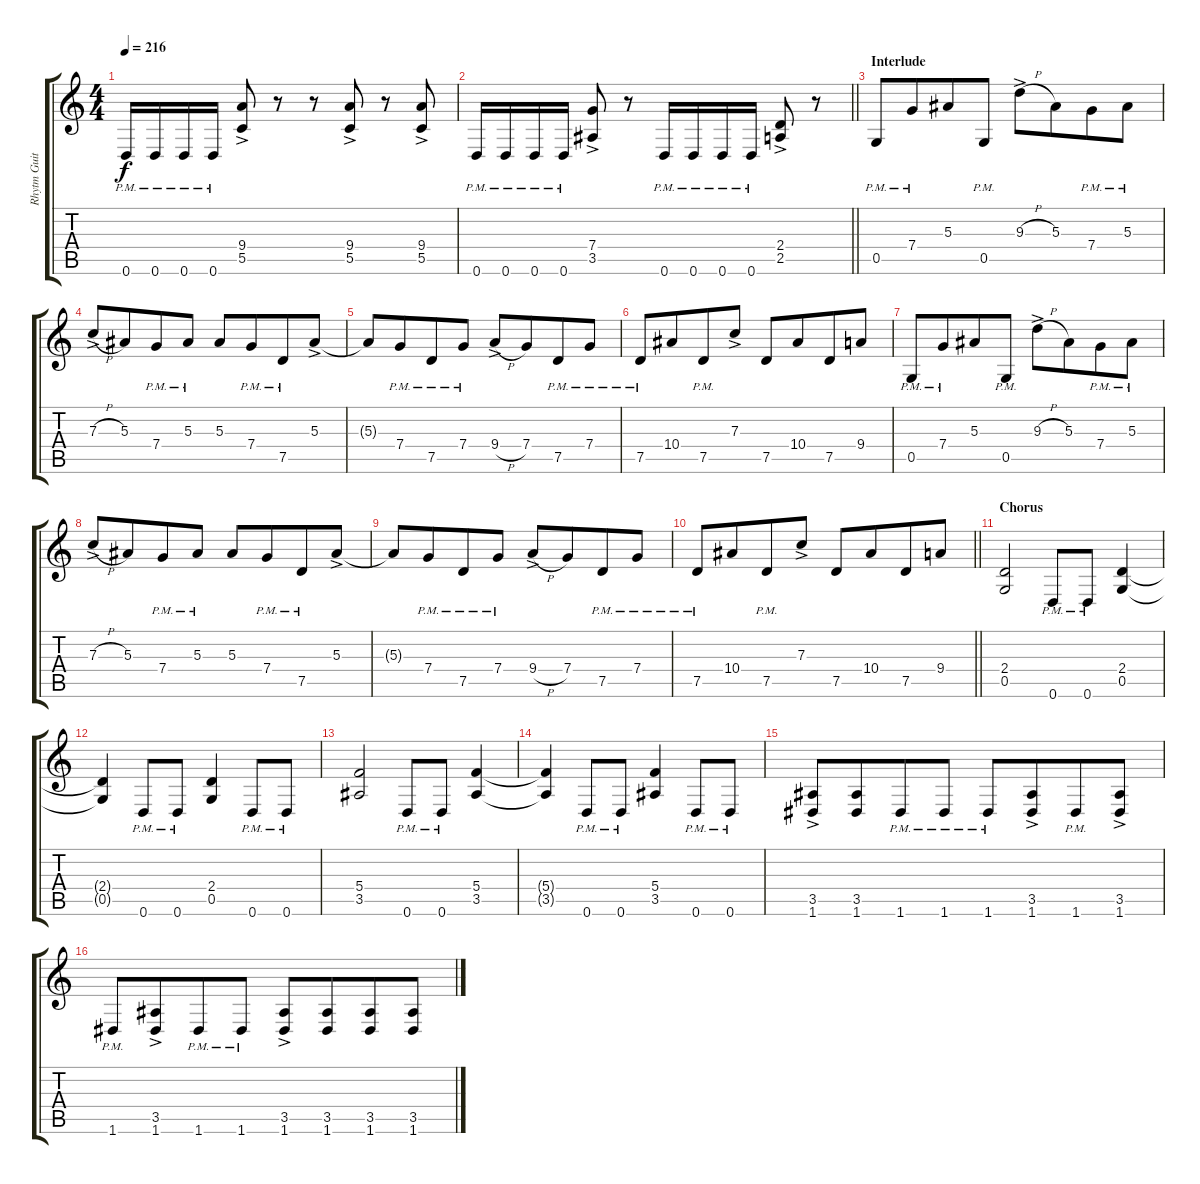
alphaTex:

\track ("Rhytm Guitar" "Rhytm Guit") {instrument distortionguitar}
\staff {score tabs}
\tuning (D4 A3 F3 C3 G2 D2) {hide}
\ts (4 4)
\tempo 216
\clef g2
\ks c
0.6{pm}.16{dy f} 0.6{pm}.16 0.6{pm}.16 0.6{pm}.16{beam split} (9.4{ac} 5.5{ac}).8 r.8 r.8 (9.4{ac} 5.5{ac}).8 r.8 (9.4{ac} 5.5{ac}).8 |
\barLineRight lightlight
0.6{pm}.16 0.6{pm}.16 0.6{pm}.16 0.6{pm}.16 (7.4{ac} 3.5{ac}).8 r.8 0.6{pm}.16 0.6{pm}.16 0.6{pm}.16 0.6{pm}.16 (2.4{ac} 2.5{ac}).8 r.8 |
\section ("" "Interlude")
0.5{pm}.8 7.4{pm}.8{beam merge} 5.3.8 0.5{pm}.8 9.3{h ac}.8 5.3.8{beam merge} 7.4{pm}.8 5.3{pm}.8 |
7.3{h ac}.8 5.3.8{beam merge} 7.4{pm}.8 5.3{pm}.8 5.3.8 7.4{pm}.8{beam merge} 7.5{pm}.8 5.3{ac}.8 |
5.3{t}.8 7.4{pm}.8{beam merge} 7.5{pm}.8 7.4{pm}.8 9.4{h ac}.8 7.4.8{beam merge} 7.5{pm}.8 7.4{pm}.8 |
7.5{pm}.8 10.4.8{beam merge} 7.5{pm}.8 7.3{ac}.8 7.5.8 10.4.8{beam merge} 7.5.8 9.4.8 |
0.5{pm}.8 7.4{pm}.8{beam merge} 5.3.8 0.5{pm}.8 9.3{h ac}.8 5.3.8{beam merge} 7.4{pm}.8 5.3{pm}.8 |
7.3{h ac}.8 5.3.8{beam merge} 7.4{pm}.8 5.3{pm}.8 5.3.8 7.4{pm}.8{beam merge} 7.5{pm}.8 5.3{ac}.8 |
5.3{t}.8 7.4{pm}.8{beam merge} 7.5{pm}.8 7.4{pm}.8 9.4{h ac}.8 7.4.8{beam merge} 7.5{pm}.8 7.4{pm}.8 |
\barLineRight lightlight
7.5{pm}.8 10.4.8{beam merge} 7.5{pm}.8 7.3{ac}.8 7.5.8 10.4.8{beam merge} 7.5.8 9.4.8 |
\section ("" "Chorus")
(2.4 0.5).2 0.6{pm}.8 0.6{pm}.8 (2.4 0.5).4 |
(2.4{t} 0.5{t}).4 0.6{pm}.8 0.6{pm}.8 (2.4 0.5).4 0.6{pm}.8 0.6{pm}.8 |
(5.4 3.5).2 0.6{pm}.8 0.6{pm}.8 (5.4 3.5).4 |
(5.4{t} 3.5{t}).4 0.6{pm}.8 0.6{pm}.8 (5.4 3.5).4 0.6{pm}.8 0.6{pm}.8 |
(3.5{ac} 1.6{ac}).8 (3.5 1.6).8{beam merge} 1.6{pm}.8 1.6{pm}.8 1.6{pm}.8 (3.5{ac} 1.6{ac}).8{beam merge} 1.6{pm}.8 (3.5{ac} 1.6{ac}).8 |
1.6{pm}.8 (3.5{ac} 1.6{ac}).8{beam merge} 1.6{pm}.8 1.6{pm}.8 (3.5{ac} 1.6{ac}).8 (3.5 1.6).8{beam merge} (3.5 1.6).8 (3.5 1.6).8
